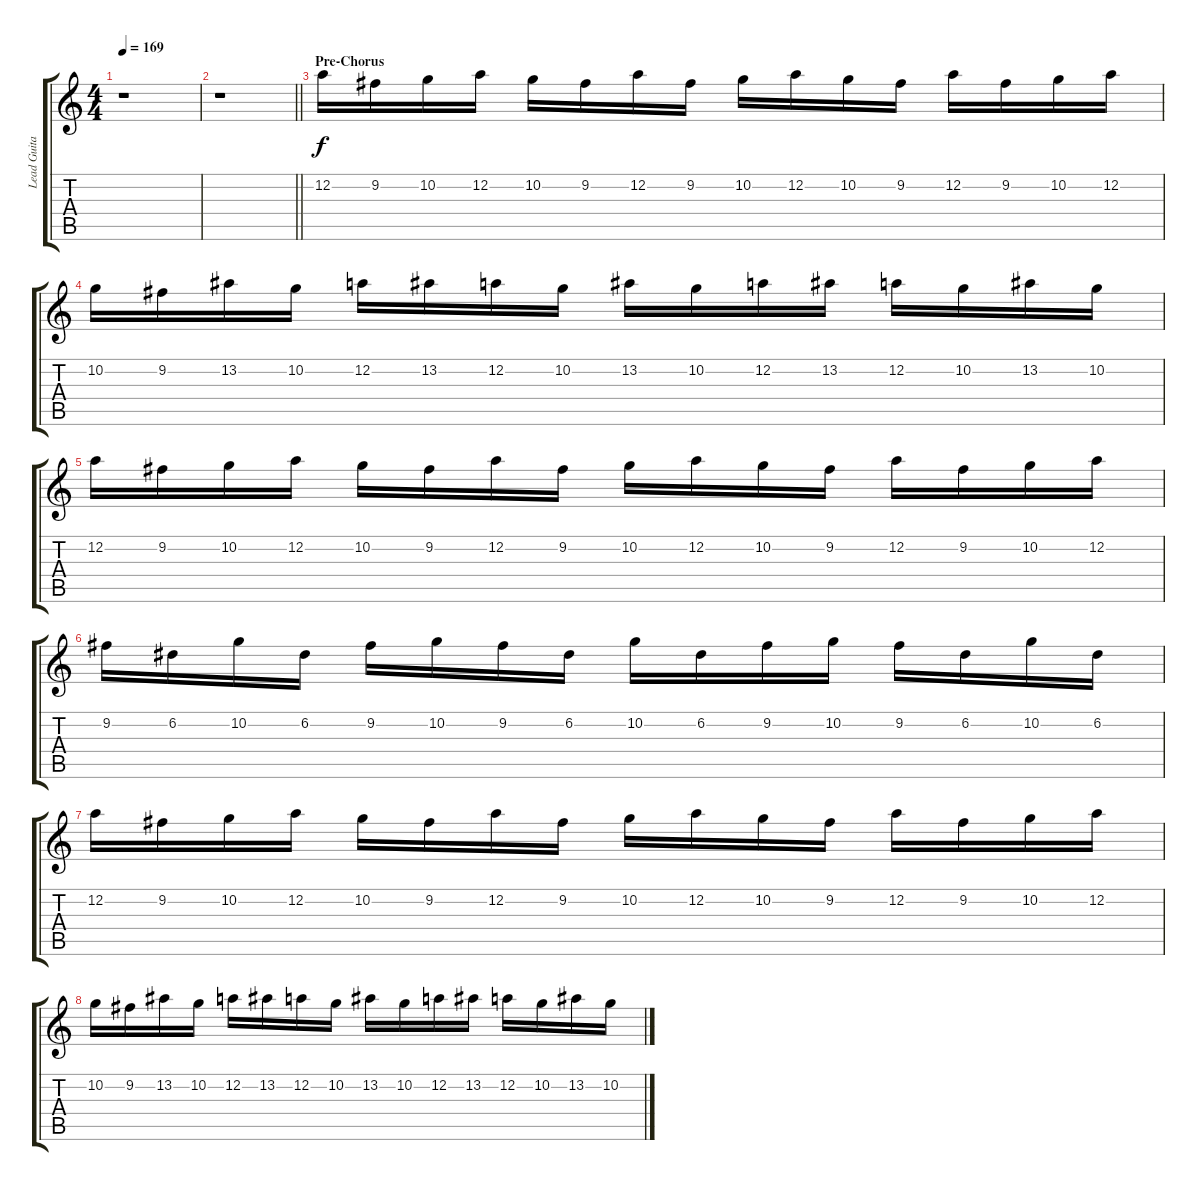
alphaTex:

\track ("Lead Guitar 1" "Lead Guita") {instrument overdrivenguitar}
\staff {score tabs}
\tuning (D4 A3 F3 C3 G2 D2) {hide}
\ts (4 4)
\tempo 169
\clef g2
\ks c
r.1{dy f} |
\barLineRight lightlight
r.1 |
\section ("" "Pre-Chorus")
12.2.16 9.2.16 10.2.16 12.2.16 10.2.16 9.2.16 12.2.16 9.2.16 10.2.16 12.2.16 10.2.16 9.2.16 12.2.16 9.2.16 10.2.16 12.2.16 |
10.2.16 9.2.16 13.2.16 10.2.16 12.2.16 13.2.16 12.2.16 10.2.16 13.2.16 10.2.16 12.2.16 13.2.16 12.2.16 10.2.16 13.2.16 10.2.16 |
12.2.16 9.2.16 10.2.16 12.2.16 10.2.16 9.2.16 12.2.16 9.2.16 10.2.16 12.2.16 10.2.16 9.2.16 12.2.16 9.2.16 10.2.16 12.2.16 |
9.2.16 6.2.16 10.2.16 6.2.16 9.2.16 10.2.16 9.2.16 6.2.16 10.2.16 6.2.16 9.2.16 10.2.16 9.2.16 6.2.16 10.2.16 6.2.16 |
12.2.16 9.2.16 10.2.16 12.2.16 10.2.16 9.2.16 12.2.16 9.2.16 10.2.16 12.2.16 10.2.16 9.2.16 12.2.16 9.2.16 10.2.16 12.2.16 |
10.2.16 9.2.16 13.2.16 10.2.16 12.2.16 13.2.16 12.2.16 10.2.16 13.2.16 10.2.16 12.2.16 13.2.16 12.2.16 10.2.16 13.2.16 10.2.16
